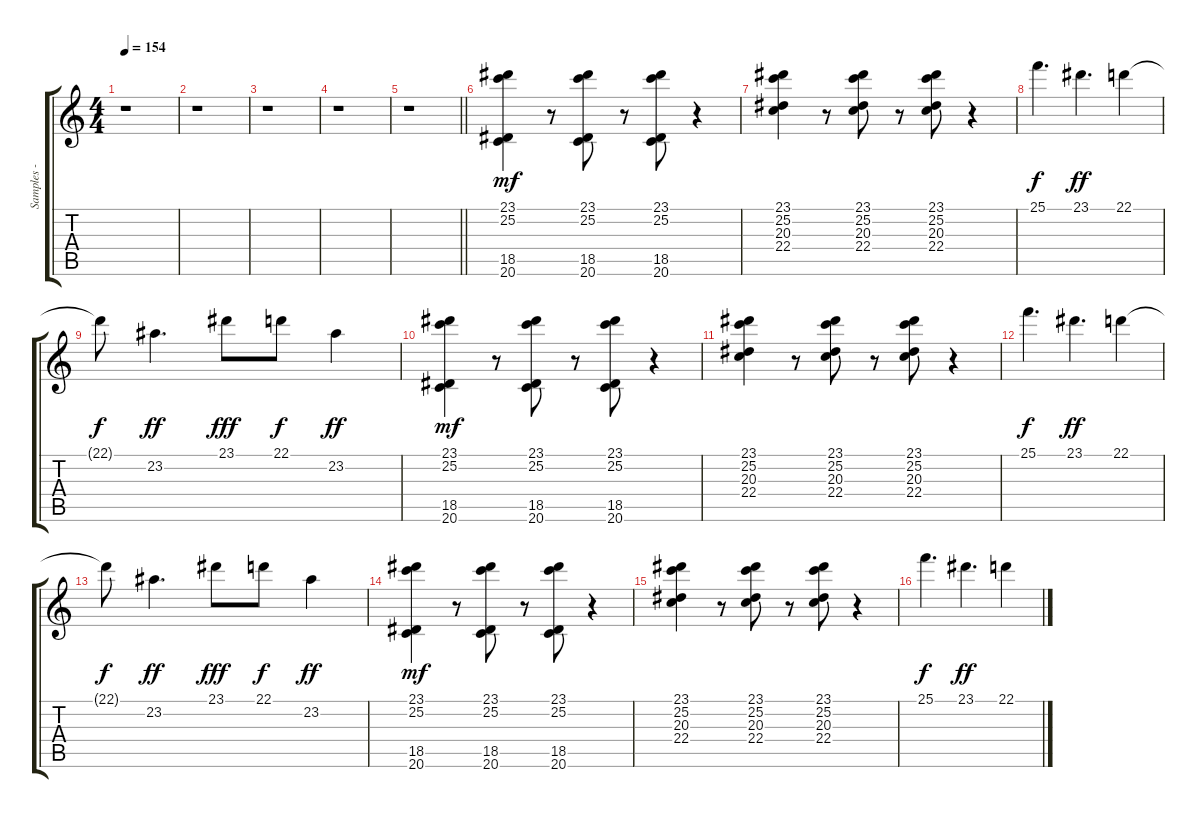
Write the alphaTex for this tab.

\track ("Samples - 1" "Samples - ") {instrument lead2sawtooth}
\staff {score tabs}
\tuning (E4 B3 G3 D3 A2 E2) {hide}
\ts (4 4)
\tempo 154
\clef g2
\ks c
r.1{dy f} |
r.1 |
r.1 |
r.1 |
\barLineRight lightlight
r.1 |
\section ("" " ")
(23.1 25.2 18.5 20.6).4{dy mf} r.8 (23.1 25.2 18.5 20.6).8 r.8 (23.1 25.2 18.5 20.6).8 r.4 |
(23.1 25.2 20.3 22.4).4 r.8 (23.1 25.2 20.3 22.4).8 r.8 (23.1 25.2 20.3 22.4).8 r.4 |
25.1.4{d dy f} 23.1.4{d dy ff} 22.1.4 |
22.1{t}.8{dy f} 23.2.4{d dy ff} 23.1.8{dy fff} 22.1.8{dy f} 23.2.4{dy ff} |
(23.1 25.2 18.5 20.6).4{dy mf} r.8 (23.1 25.2 18.5 20.6).8 r.8 (23.1 25.2 18.5 20.6).8 r.4 |
(23.1 25.2 20.3 22.4).4 r.8 (23.1 25.2 20.3 22.4).8 r.8 (23.1 25.2 20.3 22.4).8 r.4 |
25.1.4{d dy f} 23.1.4{d dy ff} 22.1.4 |
22.1{t}.8{dy f} 23.2.4{d dy ff} 23.1.8{dy fff} 22.1.8{dy f} 23.2.4{dy ff} |
(23.1 25.2 18.5 20.6).4{dy mf} r.8 (23.1 25.2 18.5 20.6).8 r.8 (23.1 25.2 18.5 20.6).8 r.4 |
(23.1 25.2 20.3 22.4).4 r.8 (23.1 25.2 20.3 22.4).8 r.8 (23.1 25.2 20.3 22.4).8 r.4 |
25.1.4{d dy f} 23.1.4{d dy ff} 22.1.4
